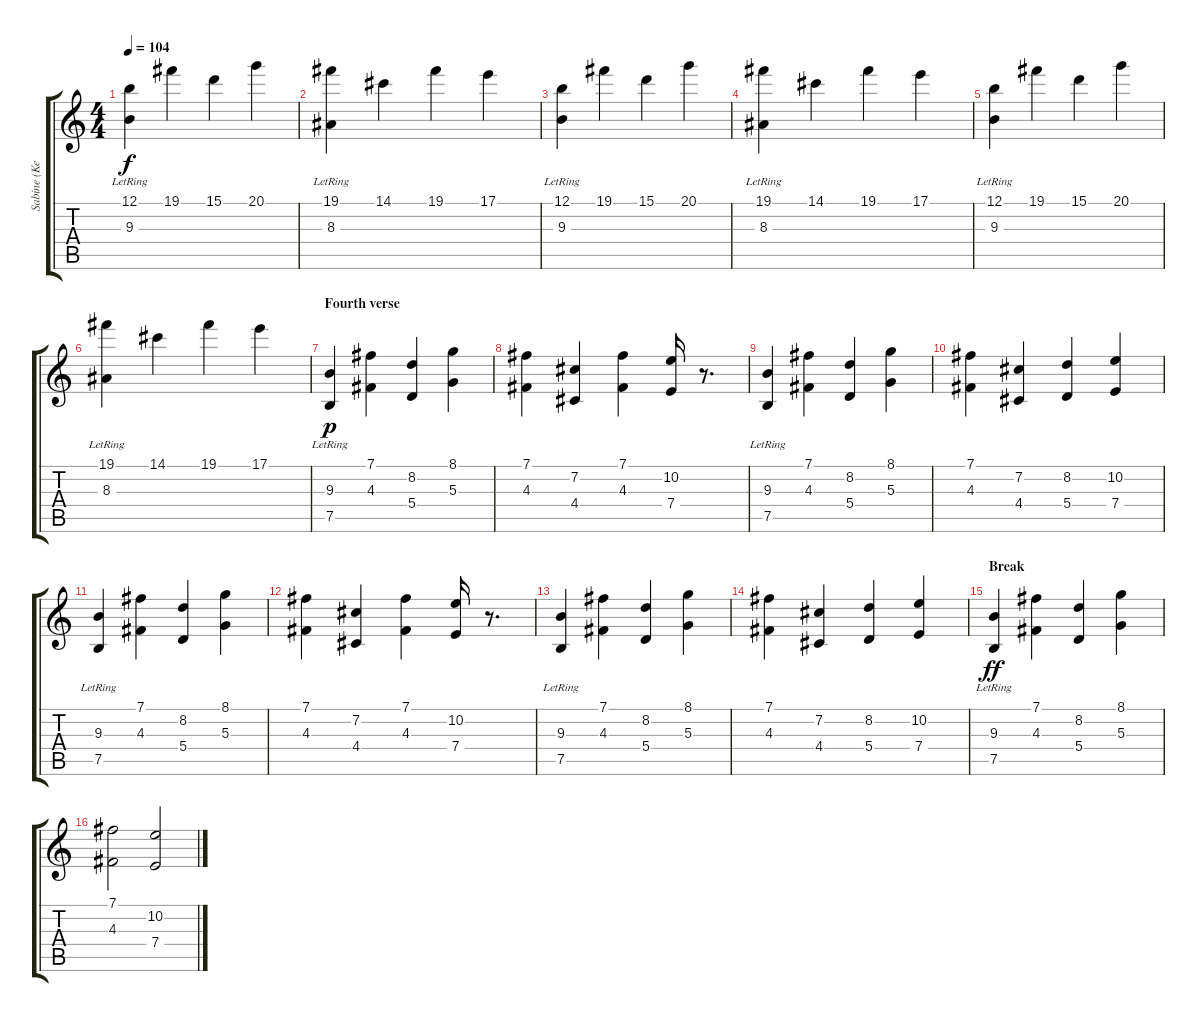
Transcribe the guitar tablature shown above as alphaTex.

\track ("Sabine (KeybHigh)" "Sabine (Ke") {instrument stringensemble1}
\staff {score tabs}
\tuning (B4 Gb4 D4 A3 E3 B2) {hide}
\ts (4 4)
\tempo 104
\clef g2
\ks c
(12.1 9.3{lr}).4{dy f} 19.1.4 15.1.4 20.1.4 |
(19.1 8.3{lr}).4 14.1.4 19.1.4 17.1.4 |
(12.1 9.3{lr}).4 19.1.4 15.1.4 20.1.4 |
(19.1 8.3{lr}).4 14.1.4 19.1.4 17.1.4 |
(12.1 9.3{lr}).4 19.1.4 15.1.4 20.1.4 |
(19.1 8.3{lr}).4 14.1.4 19.1.4 17.1.4 |
\section ("" "Fourth verse")
(9.3{lr} 7.5).4{dy p volume 13 balance 8 instrument stringensemble1} (7.1 4.3).4 (8.2 5.4).4 (8.1 5.3).4 |
(7.1 4.3).4 (7.2 4.4).4 (7.1 4.3).4 (10.2 7.4).16 r.8{d} |
(9.3{lr} 7.5).4 (7.1 4.3).4 (8.2 5.4).4 (8.1 5.3).4 |
(7.1 4.3).4 (7.2 4.4).4 (8.2 5.4).4 (10.2 7.4).4 |
(9.3{lr} 7.5).4 (7.1 4.3).4 (8.2 5.4).4 (8.1 5.3).4 |
(7.1 4.3).4 (7.2 4.4).4 (7.1 4.3).4 (10.2 7.4).16 r.8{d} |
(9.3{lr} 7.5).4 (7.1 4.3).4 (8.2 5.4).4 (8.1 5.3).4 |
(7.1 4.3).4 (7.2 4.4).4 (8.2 5.4).4 (10.2 7.4).4 |
\section ("" "Break")
(9.3{lr} 7.5).4{dy ff} (7.1 4.3).4 (8.2 5.4).4 (8.1 5.3).4 |
(7.1 4.3).2 (10.2 7.4).2
